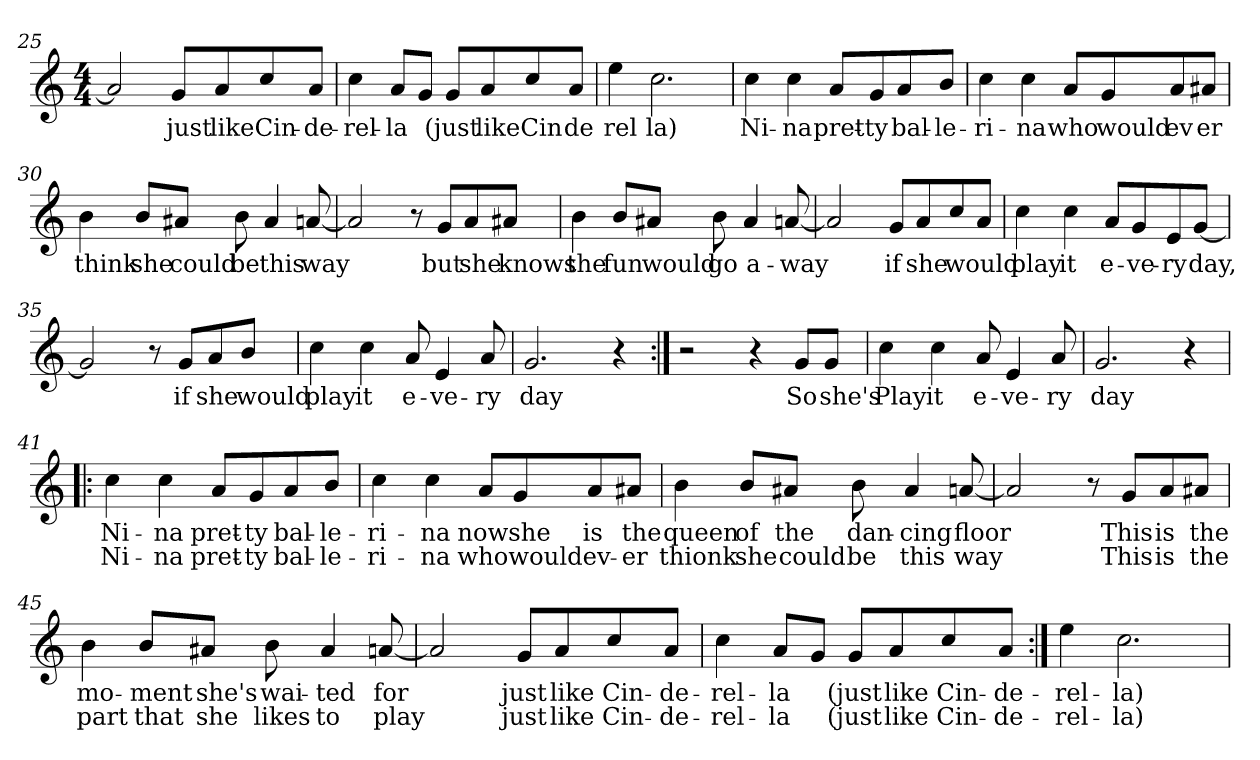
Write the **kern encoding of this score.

**kern	**text	**text
*part1	*part1	*part1
*staff1	*staff1	*staff1
!!LO:PB:g=z
*clefG2	*	*
*k[]	*	*
*C:	*	*
*M4/4	*	*
=25	=25	=25
2a/]	.	.
8g/L	just	.
8a/	like	.
8cc/	Cin-	.
8a/J	-de-	.
=26	=26	=26
4cc\	-rel-	.
8a/L	-la	.
8g/J	.	.
8g/L	(just	.
8a/	like	.
8cc/	Cin	.
8a/J	de	.
=27	=27	=27
4ee\	rel	.
2.cc\	la)	.
!!LO:LB:g=z
=28	=28	=28
4cc\	Ni-	.
4cc\	-na	.
8a/L	pret-	.
8g/	-ty	.
8a/	bal-	.
8b/J	-le-	.
=29	=29	=29
4cc\	-ri-	.
4cc\	-na	.
8a/L	who	.
8g/	would	.
8a/	ev	.
8a#X/J	er	.
=30	=30	=30
4b\	think	.
8b/L	she	.
8a#X/J	could	.
8b\	be	.
4a#/	this	.
[8an/	way	.
=31	=31	=31
2a/]	.	.
8r	.	.
8g/L	but	.
8a/	she	.
8a#X/J	knows	.
!!LO:LB:g=z
=32	=32	=32
4b\	the	.
8b/L	fun	.
8a#X/J	would	.
8b\	go	.
4a#/	a-	.
[8an/	-way	.
=33	=33	=33
2a/]	.	.
8g/L	if	.
8a/	she	.
8cc/	would	.
8a/J	.	.
=34	=34	=34
4cc\	play	.
4cc\	it	.
8a/L	e-	.
8g/	-ve-	.
8e/	-ry	.
[8g/J	day,	.
!!LO:LB:g=z
=35	=35	=35
2g/]	.	.
8r	.	.
8g/L	if	.
8a/	she	.
8b/J	would	.
=36	=36	=36
4cc\	play	.
4cc\	it	.
8a/	e-	.
4e/	-ve-	.
8a/	-ry	.
=37	=37	=37
2.g/	day	.
4r	.	.
=38:|!	=38:|!	=38:|!
2r	.	.
4r	.	.
8g/L	So	.
8g/J	she's	.
=39	=39	=39
4cc\	Play	.
4cc\	it	.
8a/	e-	.
4e/	-ve-	.
8a/	-ry	.
=40	=40	=40
2.g/	day	.
4r	.	.
!!LO:LB:g=z
=41!|:	=41!|:	=41!|:
4cc\	Ni-	Ni-
4cc\	-na	-na
8a/L	pret-	pret-
8g/	-ty	-ty
8a/	bal-	bal-
8b/J	-le-	-le-
=42	=42	=42
4cc\	-ri-	-ri-
4cc\	-na	-na
8a/L	now	who
8g/	she	would
8a/	is	ev-
8a#X/J	the	-er
=43	=43	=43
4b\	queen	thionk
8b/L	of	she
8a#X/J	the	could
8b\	dan-	be
4a#/	-cing	this
[8an/	floor	way
=44	=44	=44
2a/]	.	.
8r	.	.
8g/L	This	This
8a/	is	is
8a#X/J	the	the
!!LO:LB:g=z
=45	=45	=45
4b\	mo-	part
8b/L	-ment	that
8a#X/J	she's	she
8b\	wai-	likes
4a#/	-ted	to
[8an/	for	play
=46	=46	=46
2a/]	.	.
8g/L	just	just
8a/	like	like
8cc/	Cin-	Cin-
8a/J	-de-	-de-
=47	=47	=47
4cc\	-rel-	-rel-
8a/L	-la	-la
8g/J	.	.
8g/L	(just	(just
8a/	like	like
8cc/	Cin-	Cin-
8a/J	-de-	-de-
=48:|!	=48:|!	=48:|!
4ee\	-rel-	-rel-
2.cc\	-la)	-la)
=	=	=
*-	*-	*-
